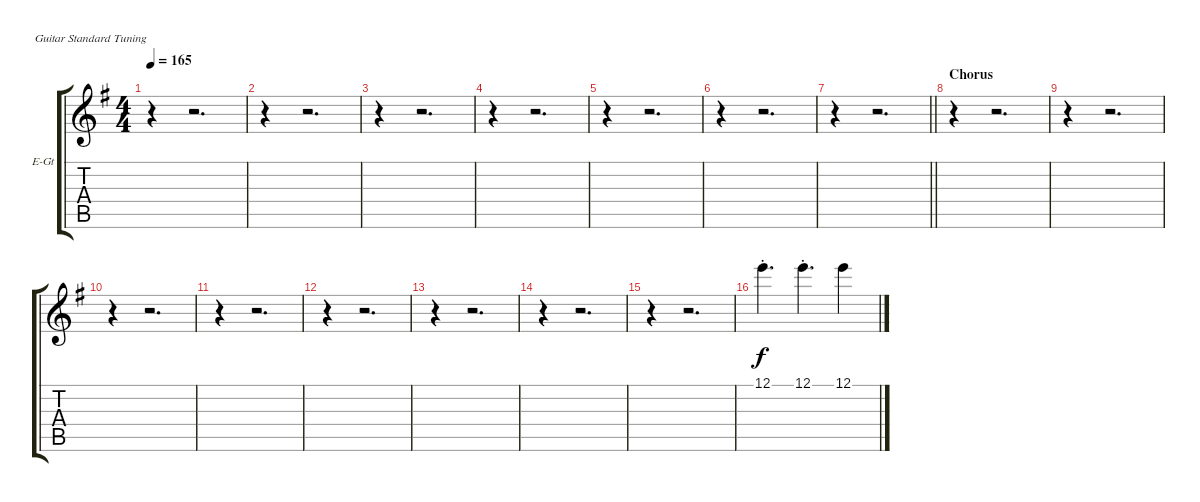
\bracketExtendMode groupsimilarinstruments
\firstSystemTrackNameOrientation horizontal
\otherSystemsTrackNameOrientation horizontal
\track ("Track 3" "E-Gt") {instrument overdrivenguitar}
\staff {score tabs}
\tuning (E4 B3 G3 D3 A2 E2)
\ts (4 4)
\tempo 165
\clef g2
\ks eminor
r.4{dy f} r.2{d} |
r.4 r.2{d} |
r.4 r.2{d} |
r.4 r.2{d} |
r.4 r.2{d} |
r.4 r.2{d} |
\barLineRight lightlight
r.4 r.2{d} |
\section ("" "Chorus")
r.4 r.2{d} |
r.4 r.2{d} |
r.4 r.2{d} |
r.4 r.2{d} |
r.4 r.2{d} |
r.4 r.2{d} |
r.4 r.2{d} |
r.4 r.2{d} |
12.1{st}.4{d} 12.1{st}.4{d} 12.1.4
